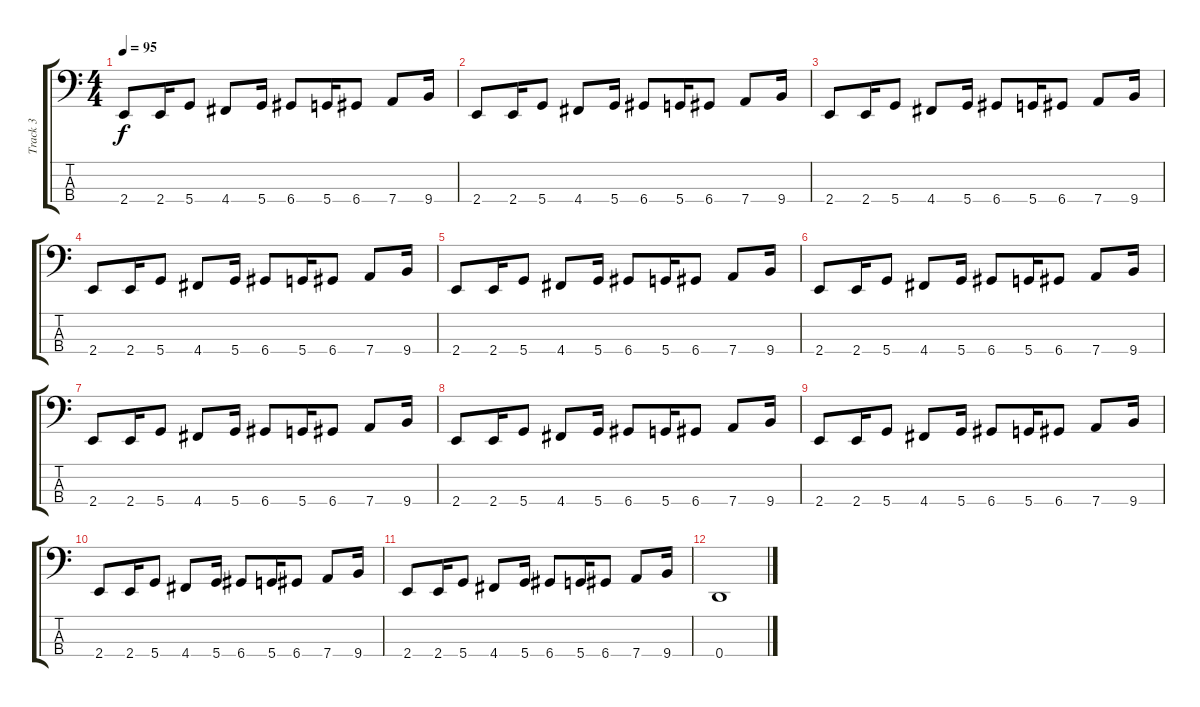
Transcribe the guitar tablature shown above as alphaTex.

\track ("Track 3" "Track 3") {instrument electricbassfinger}
\staff {score tabs}
\tuning (G2 D2 A1 D1) {hide}
\ts (4 4)
\tempo 95
\clef f4
\ks c
2.4.8{dy f} 2.4.16 5.4.8 4.4.8 5.4.16 6.4.8 5.4.16 6.4.8 7.4.8 9.4.16 |
2.4.8 2.4.16 5.4.8 4.4.8 5.4.16 6.4.8 5.4.16 6.4.8 7.4.8 9.4.16 |
2.4.8 2.4.16 5.4.8 4.4.8 5.4.16 6.4.8 5.4.16 6.4.8 7.4.8 9.4.16 |
2.4.8 2.4.16 5.4.8 4.4.8 5.4.16 6.4.8 5.4.16 6.4.8 7.4.8 9.4.16 |
2.4.8 2.4.16 5.4.8 4.4.8 5.4.16 6.4.8 5.4.16 6.4.8 7.4.8 9.4.16 |
2.4.8 2.4.16 5.4.8 4.4.8 5.4.16 6.4.8 5.4.16 6.4.8 7.4.8 9.4.16 |
2.4.8 2.4.16 5.4.8 4.4.8 5.4.16 6.4.8 5.4.16 6.4.8 7.4.8 9.4.16 |
2.4.8 2.4.16 5.4.8 4.4.8 5.4.16 6.4.8 5.4.16 6.4.8 7.4.8 9.4.16 |
2.4.8 2.4.16 5.4.8 4.4.8 5.4.16 6.4.8 5.4.16 6.4.8 7.4.8 9.4.16 |
2.4.8 2.4.16 5.4.8 4.4.8 5.4.16 6.4.8 5.4.16 6.4.8 7.4.8 9.4.16 |
2.4.8 2.4.16 5.4.8 4.4.8 5.4.16 6.4.8 5.4.16 6.4.8 7.4.8 9.4.16 |
0.4.1
